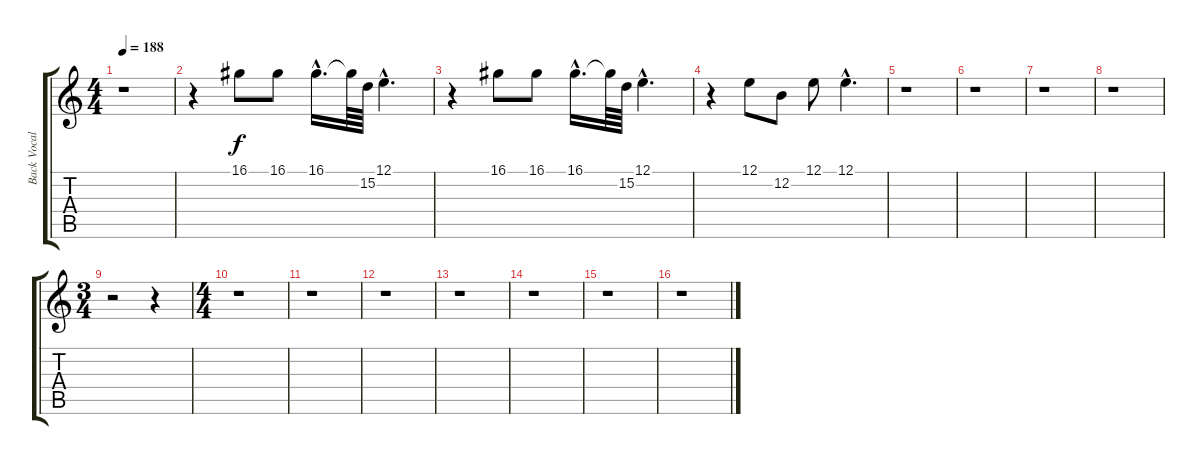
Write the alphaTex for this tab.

\track ("Back Vocals" "Back Vocal") {instrument lead1square}
\staff {score tabs}
\tuning (E4 B3 G3 D3 A2 E2) {hide}
\ts (4 4)
\tempo 188
\clef g2
\ks c
r.1{dy f} |
r.4 16.1.8 16.1.8 16.1{hac}.16{d} 16.1{t}.64 15.2.64 12.1{hac}.4{d} |
r.4 16.1.8 16.1.8 16.1{hac}.16{d} 16.1{t}.64 15.2.64 12.1{hac}.4{d} |
r.4 12.1.8 12.2.8 12.1.8 12.1{hac}.4{d} |
r.1 |
r.1 |
r.1 |
r.1 |
\ts (3 4)
r.2 r.4 |
\ts (4 4)
r.1 |
r.1 |
r.1 |
r.1 |
r.1 |
r.1 |
r.1
